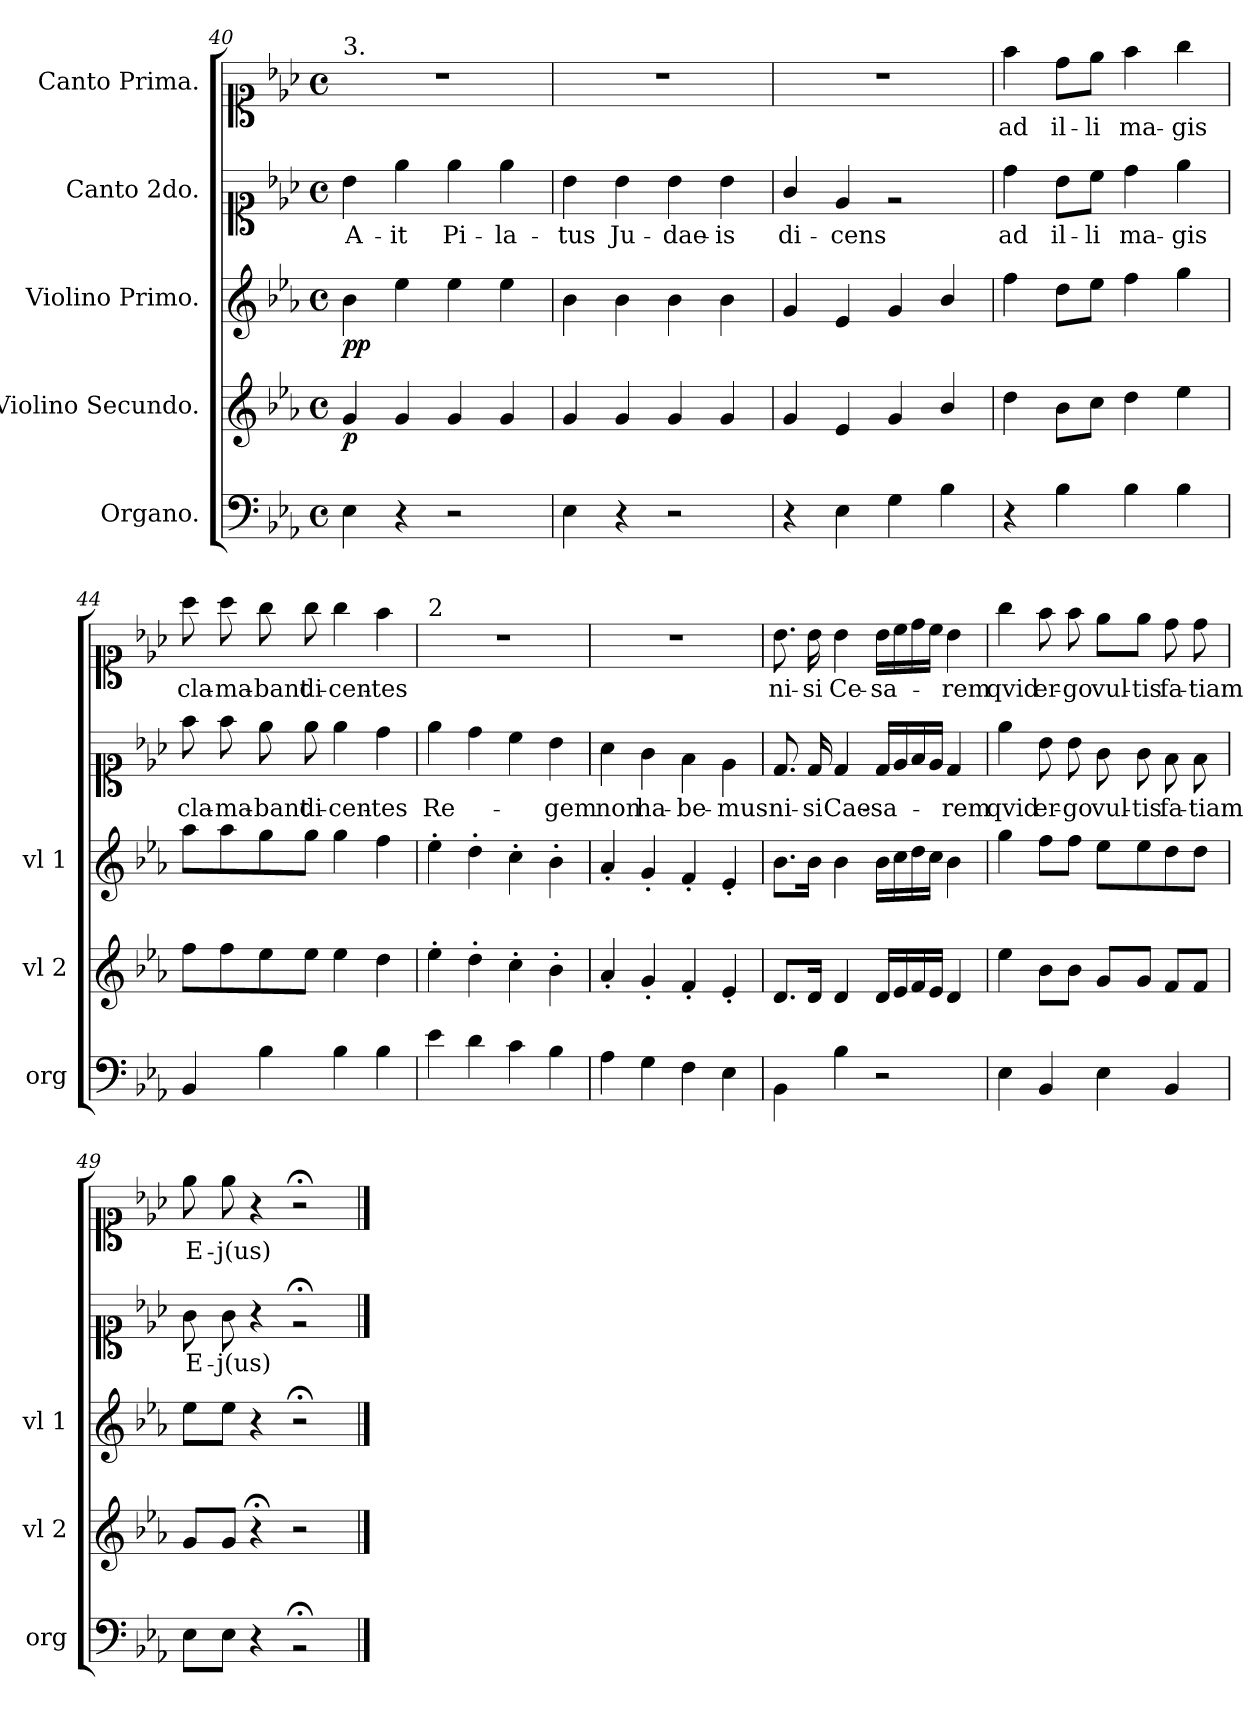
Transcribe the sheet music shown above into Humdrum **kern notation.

**kern	**kern	**dynam	**kern	**dynam	**kern	**text	**kern	**text
*part5	*part4	*part4	*part3	*part3	*part2	*part2	*part1	*part1
*staff5	*staff4	*staff4	*staff3	*staff3	*staff2	*staff2	*staff1	*staff1
*I"Organo.	*I"Violino Secundo.	*	*I"Violino Primo.	*	*I"Canto 2do.	*	*I"Canto Prima.	*
*I'org	*I'vl 2	*	*I'vl 1	*	*	*	*	*
*clefF4	*clefG2	*	*clefG2	*	*clefC1	*	*clefC1	*
*k[b-e-a-]	*k[b-e-a-]	*	*k[b-e-a-]	*	*k[b-e-a-]	*	*k[b-e-a-]	*
*E-:	*E-:	*	*E-:	*	*E-:	*	*E-:	*
*M4/4	*M4/4	*	*M4/4	*	*M4/4	*	*M4/4	*
*met(c)	*met(c)	*	*met(c)	*	*met(c)	*	*met(c)	*
=40	=40	=40	=40	=40	=40	=40	=40	=40
!	!	!	!	!	!	!	!LO:TX:a:t=3.	!
!	!	!LO:DY:b	!	!LO:DY:b	!	!	!	!
4E-\	4g/	p.	4b-\	pp.	4b-\	A-	1r	.
4r	4g/	.	4ee-\	.	4ee-\	-it	.	.
2r	4g/	.	4ee-\	.	4ee-\	Pi-	.	.
.	4g/	.	4ee-\	.	4ee-\	-la-	.	.
=41	=41	=41	=41	=41	=41	=41	=41	=41
4E-\	4g/	.	4b-\	.	4b-\	-tus	1r	.
4r	4g/	.	4b-\	.	4b-\	Ju-	.	.
2r	4g/	.	4b-\	.	4b-\	-dae-	.	.
.	4g/	.	4b-\	.	4b-\	-is	.	.
=42	=42	=42	=42	=42	=42	=42	=42	=42
4r	4g/	.	4g/	.	4g/	di-	1r	.
4E-\	4e-/	.	4e-/	.	4e-/	-cens	.	.
4G\	4g/	.	4g/	.	2re	.	.	.
4B-\	4b-/	.	4b-/	.	.	.	.	.
=43	=43	=43	=43	=43	=43	=43	=43	=43
4r	4dd\	.	4ff\	.	4dd\	ad	4ff\	ad
4B-\	8b-\L	.	8dd\L	.	8b-\L	il-	8dd\L	il-
.	8cc\J	.	8ee-\J	.	8cc\J	-li	8ee-\J	-li
4B-\	4dd\	.	4ff\	.	4dd\	ma-	4ff\	ma-
4B-\	4ee-\	.	4gg\	.	4ee-\	-gis	4gg\	-gis
=44	=44	=44	=44	=44	=44	=44	=44	=44
4BB-/	8ff\L	.	8aa-\L	.	8ff\	cla-	8aa-\	cla-
.	8ff\	.	8aa-\	.	8ff\	-ma-	8aa-\	-ma-
4B-\	8ee-\	.	8gg\	.	8ee-\	-bant	8gg\	-bant
.	8ee-\J	.	8gg\J	.	8ee-\	di-	8gg\	di-
4B-\	4ee-\	.	4gg\	.	4ee-\	-cen-	4gg\	-cen-
4B-\	4dd\	.	4ff\	.	4dd\	-tes	4ff\	-tes
=45	=45	=45	=45	=45	=45	=45	=45	=45
!	!	!	!	!	!	!	!LO:TX:a:t=2	!
4e-\	4ee-'\	.	4ee-'\	.	4ee-\	Re-	1r	.
4d\	4dd'\	.	4dd'\	.	4dd\	.	.	.
4c\	4cc'\	.	4cc'\	.	4cc\	.	.	.
4B-\	4b-'\	.	4b-'\	.	4b-\	-gem	.	.
=46	=46	=46	=46	=46	=46	=46	=46	=46
4A-\	4a-'/	.	4a-'/	.	4a-\	non	1r	.
4G\	4g'/	.	4g'/	.	4g\	ha-	.	.
4F\	4f'/	.	4f'/	.	4f\	-be-	.	.
4E-\	4e-'/	.	4e-'/	.	4e-\	-mus	.	.
=47	=47	=47	=47	=47	=47	=47	=47	=47
4BB-\	8.d/L	.	8.b-\L	.	8.d/	ni-	8.b-\	ni-
.	16d/Jk	.	16b-\Jk	.	16d/	-si	16b-\	-si
4B-\	4d/	.	4b-\	.	4d/	Cae-	4b-\	Ce-
2r	16d/LL	.	16b-\LL	.	16d/LL	-sa-	16b-\LL	-sa-
.	16e-/	.	16cc\	.	16e-/	.	16cc\	.
.	16f/	.	16dd\	.	16f/	.	16dd\	.
.	16e-/JJ	.	16cc\JJ	.	16e-/JJ	.	16cc\JJ	.
.	4d/	.	4b-\	.	4d/	-rem	4b-\	-rem
=48	=48	=48	=48	=48	=48	=48	=48	=48
4E-\	4ee-\	.	4gg\	.	4ee-\	qvid	4gg\	qvid
4BB-/	8b-\L	.	8ff\L	.	8b-\	er-	8ff\	er-
.	8b-\J	.	8ff\J	.	8b-\	-go	8ff\	-go
4E-\	8g/L	.	8ee-\L	.	8g\	vul-	8ee-\L	vul-
.	8g/J	.	8ee-\	.	8g\	-tis	8ee-\J	-tis
4BB-/	8f/L	.	8dd\	.	8f\	fa-	8dd\	fa-
.	8f/J	.	8dd\J	.	8f\	-tiam	8dd\	-tiam
=49	=49	=49	=49	=49	=49	=49	=49	=49
8E-\L	8g/L	.	8ee-\L	.	8g\	E-	8ee-\	E-
8E-\J	8g/J	.	8ee-\J	.	8g\	-j(us)	8ee-\	-j(us)
4r	4r;<	.	4r	.	4r	.	4r	.
2r;<BB	2r	.	2r;<	.	2r;<e	.	2r;<	.
==	==	==	==	==	==	==	==	==
*-	*-	*-	*-	*-	*-	*-	*-	*-
